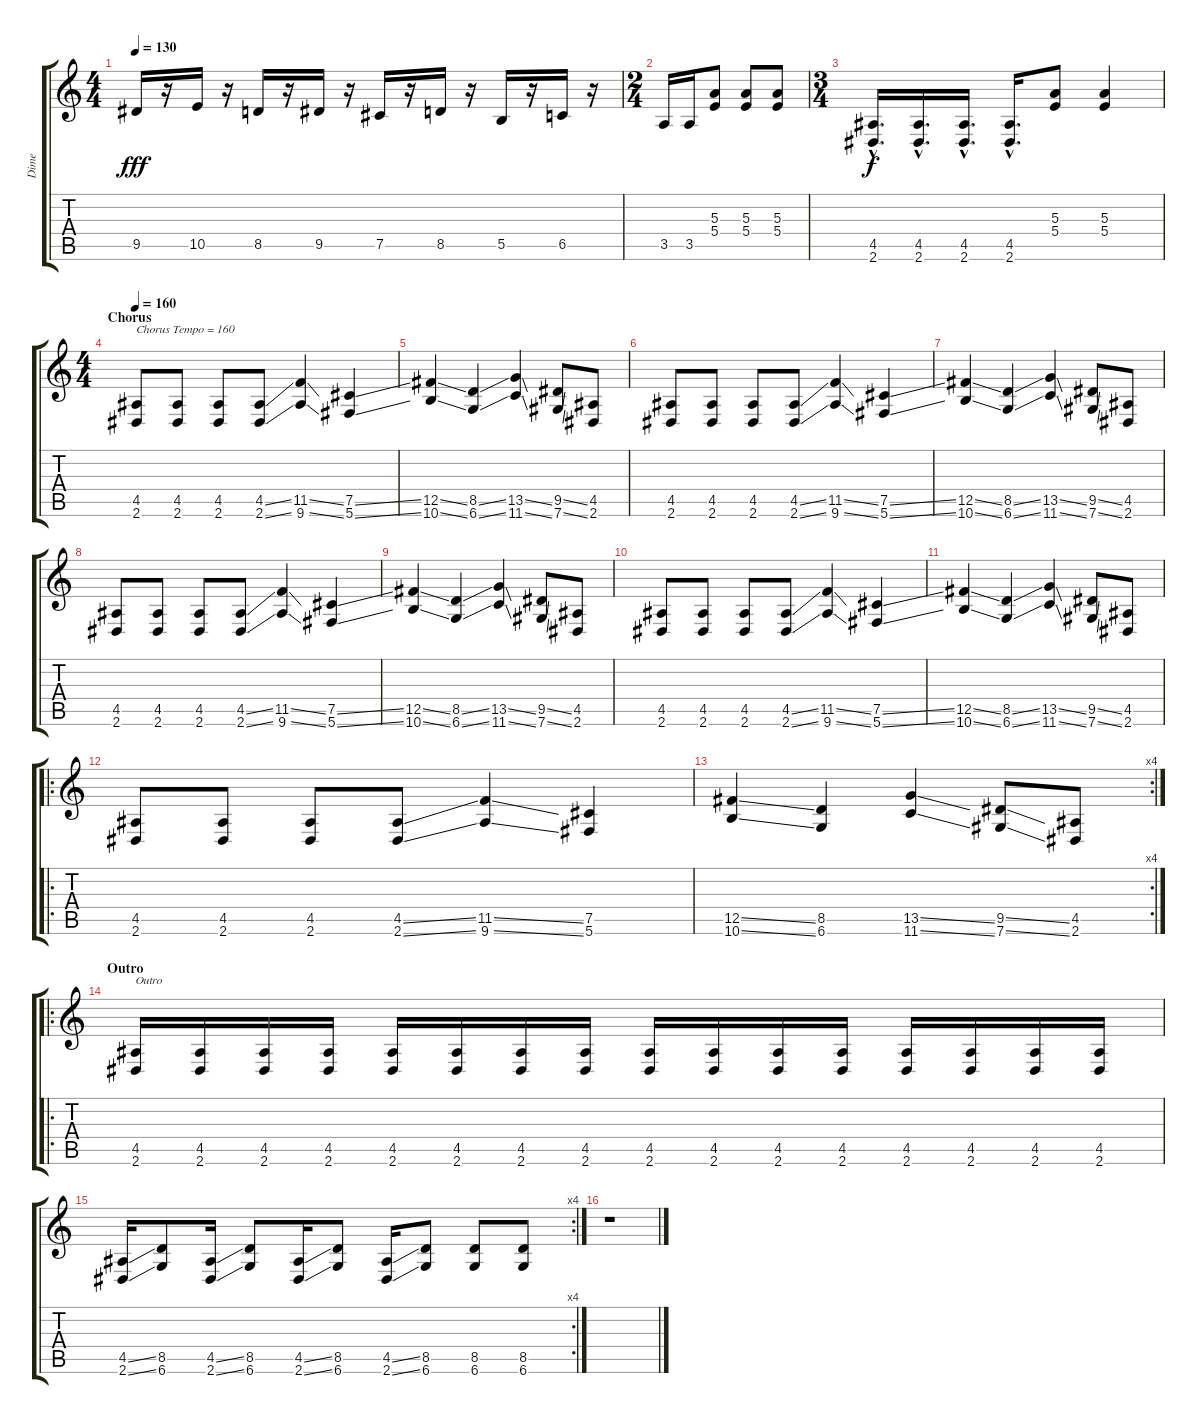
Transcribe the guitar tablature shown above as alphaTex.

\track ("Dime" "Dime") {instrument distortionguitar}
\staff {score tabs}
\tuning (Db4 Ab3 E3 B2 Gb2 Db2) {hide}
\ts (4 4)
\tempo 130
\clef g2
\ks c
9.5.16{dy fff} r.16 10.5.16 r.16 8.5.16 r.16 9.5.16 r.16 7.5.16 r.16 8.5.16 r.16 5.5.16 r.16 6.5.16 r.16 |
\ts (2 4)
3.5.16 3.5.16 (5.3 5.4).8 (5.3 5.4).8 (5.3 5.4).8 |
\ts (3 4)
(4.5{hac} 2.6{hac}).16{d dy f} (4.5{hac} 2.6{hac}).16{d} (4.5{hac} 2.6{hac}).16{d} (4.5{hac} 2.6{hac}).16{d} (5.3 5.4).8 (5.3 5.4).4 |
\ts (4 4)
\section ("" "Chorus")
\tempo 160
(4.5 2.6).8{txt "Chorus Tempo = 160"} (4.5 2.6).8 (4.5 2.6).8 (4.5{ss} 2.6{ss}).8 (11.5{ss} 9.6{ss}).4 (7.5{ss} 5.6{ss}).4 |
(12.5{ss} 10.6{ss}).4 (8.5{ss} 6.6{ss}).4 (13.5{ss} 11.6{ss}).4 (9.5{ss} 7.6{ss}).8 (4.5 2.6).8 |
(4.5 2.6).8 (4.5 2.6).8 (4.5 2.6).8 (4.5{ss} 2.6{ss}).8 (11.5{ss} 9.6{ss}).4 (7.5{ss} 5.6{ss}).4 |
(12.5{ss} 10.6{ss}).4 (8.5{ss} 6.6{ss}).4 (13.5{ss} 11.6{ss}).4 (9.5{ss} 7.6{ss}).8 (4.5 2.6).8 |
(4.5 2.6).8 (4.5 2.6).8 (4.5 2.6).8 (4.5{ss} 2.6{ss}).8 (11.5{ss} 9.6{ss}).4 (7.5{ss} 5.6{ss}).4 |
(12.5{ss} 10.6{ss}).4 (8.5{ss} 6.6{ss}).4 (13.5{ss} 11.6{ss}).4 (9.5{ss} 7.6{ss}).8 (4.5 2.6).8 |
(4.5 2.6).8 (4.5 2.6).8 (4.5 2.6).8 (4.5{ss} 2.6{ss}).8 (11.5{ss} 9.6{ss}).4 (7.5{ss} 5.6{ss}).4 |
(12.5{ss} 10.6{ss}).4 (8.5{ss} 6.6{ss}).4 (13.5{ss} 11.6{ss}).4 (9.5{ss} 7.6{ss}).8 (4.5 2.6).8 |
\ro
(4.5 2.6).8 (4.5 2.6).8 (4.5 2.6).8 (4.5{ss} 2.6{ss}).8 (11.5{ss} 9.6{ss}).4 (7.5 5.6).4 |
\rc 4
(12.5{ss} 10.6{ss}).4 (8.5 6.6).4 (13.5{ss} 11.6{ss}).4 (9.5{ss} 7.6{ss}).8 (4.5 2.6).8 |
\ro
\section ("" "Outro")
(4.5 2.6).16{txt "Outro"} (4.5 2.6).16 (4.5 2.6).16 (4.5 2.6).16 (4.5 2.6).16 (4.5 2.6).16 (4.5 2.6).16 (4.5 2.6).16 (4.5 2.6).16 (4.5 2.6).16 (4.5 2.6).16 (4.5 2.6).16 (4.5 2.6).16 (4.5 2.6).16 (4.5 2.6).16 (4.5 2.6).16 |
\rc 4
(4.5{ss} 2.6{ss}).16 (8.5 6.6).8 (4.5{ss} 2.6{ss}).16 (8.5 6.6).8 (4.5{ss} 2.6{ss}).16 (8.5 6.6).8 (4.5{ss} 2.6{ss}).16 (8.5 6.6).8 (8.5 6.6).8 (8.5 6.6).8 |
r.1
